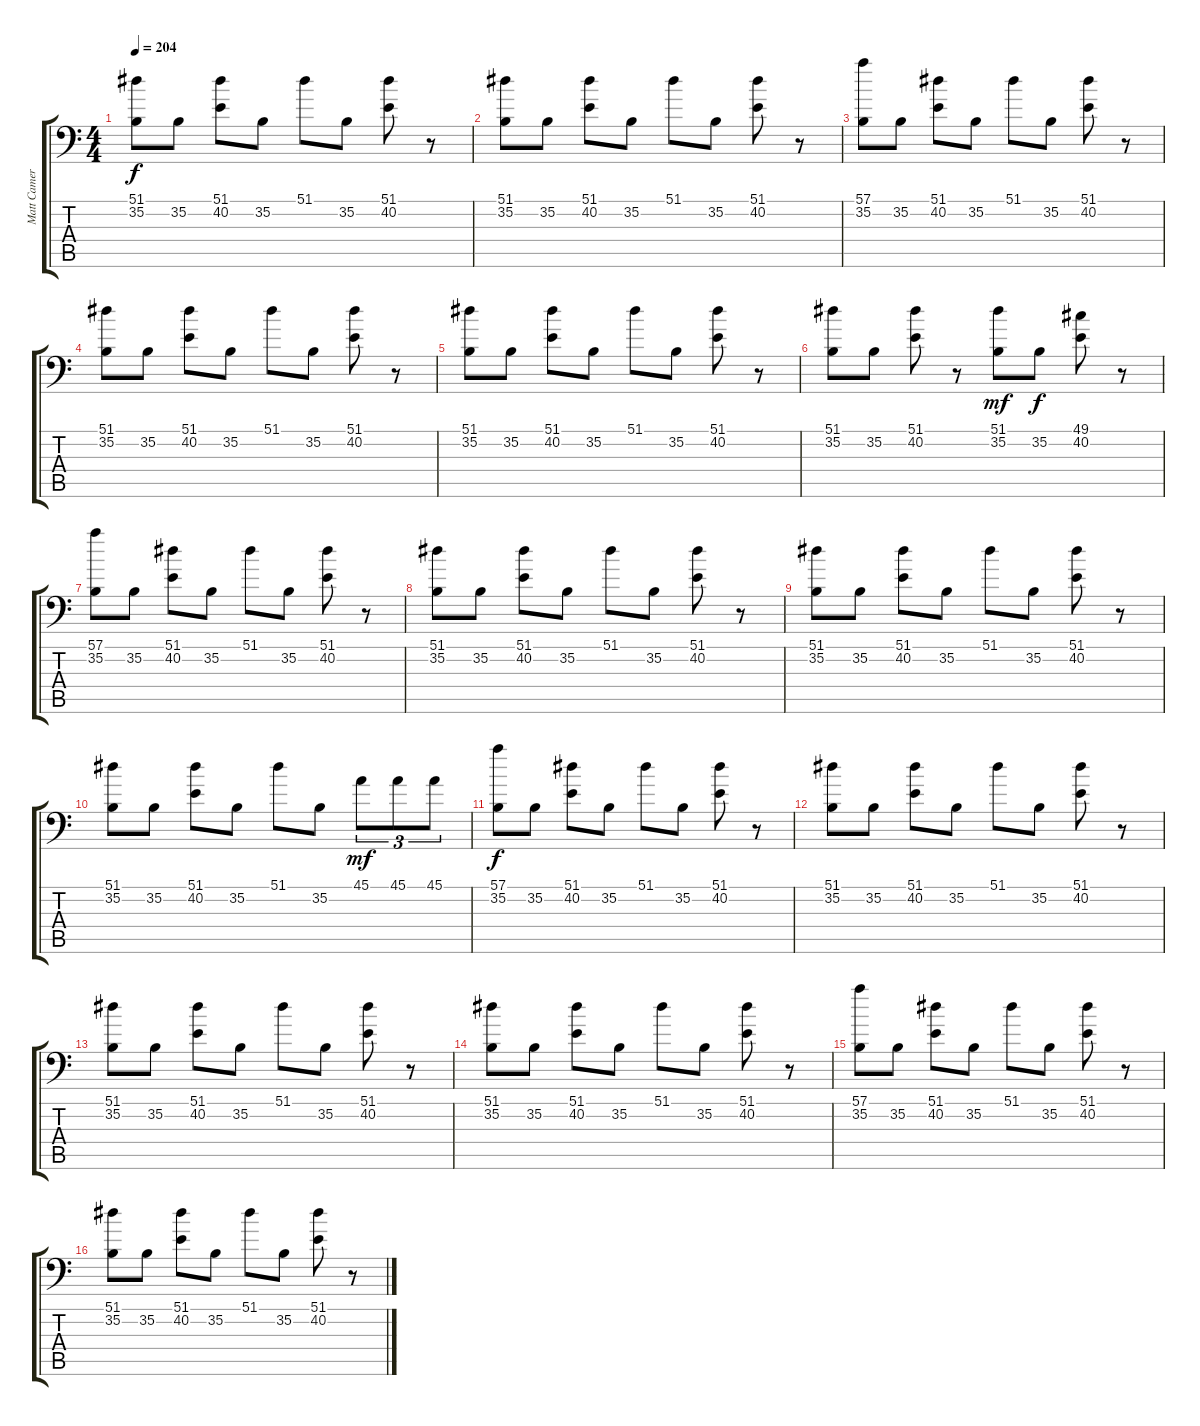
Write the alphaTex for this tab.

\track ("Matt Cameron - Drum Set" "Matt Camer") {instrument acousticgrandpiano}
\staff {score tabs}
\tuning (C-1 C-1 C-1 C-1 C-1 C-1) {hide}
\ts (4 4)
\tempo 204
\clef f4
\ks c
(51.1 35.2).8{dy f} 35.2.8 (51.1 40.2).8 35.2.8 51.1.8 35.2.8 (51.1 40.2).8 r.8 |
(51.1 35.2).8 35.2.8 (51.1 40.2).8 35.2.8 51.1.8 35.2.8 (51.1 40.2).8 r.8 |
(57.1 35.2).8 35.2.8 (51.1 40.2).8 35.2.8 51.1.8 35.2.8 (51.1 40.2).8 r.8 |
(51.1 35.2).8 35.2.8 (51.1 40.2).8 35.2.8 51.1.8 35.2.8 (51.1 40.2).8 r.8 |
(51.1 35.2).8 35.2.8 (51.1 40.2).8 35.2.8 51.1.8 35.2.8 (51.1 40.2).8 r.8 |
(51.1 35.2).8 35.2.8 (51.1 40.2).8 r.8 (51.1 35.2).8{dy mf} 35.2.8{dy f} (49.1 40.2).8 r.8 |
(57.1 35.2).8 35.2.8 (51.1 40.2).8 35.2.8 51.1.8 35.2.8 (51.1 40.2).8 r.8 |
(51.1 35.2).8 35.2.8 (51.1 40.2).8 35.2.8 51.1.8 35.2.8 (51.1 40.2).8 r.8 |
(51.1 35.2).8 35.2.8 (51.1 40.2).8 35.2.8 51.1.8 35.2.8 (51.1 40.2).8 r.8 |
(51.1 35.2).8 35.2.8 (51.1 40.2).8 35.2.8 51.1.8 35.2.8 45.1.8{tu (3 2) dy mf} 45.1.8{tu (3 2)} 45.1.8{tu (3 2)} |
(57.1 35.2).8{dy f} 35.2.8 (51.1 40.2).8 35.2.8 51.1.8 35.2.8 (51.1 40.2).8 r.8 |
(51.1 35.2).8 35.2.8 (51.1 40.2).8 35.2.8 51.1.8 35.2.8 (51.1 40.2).8 r.8 |
(51.1 35.2).8 35.2.8 (51.1 40.2).8 35.2.8 51.1.8 35.2.8 (51.1 40.2).8 r.8 |
(51.1 35.2).8 35.2.8 (51.1 40.2).8 35.2.8 51.1.8 35.2.8 (51.1 40.2).8 r.8 |
(57.1 35.2).8 35.2.8 (51.1 40.2).8 35.2.8 51.1.8 35.2.8 (51.1 40.2).8 r.8 |
(51.1 35.2).8 35.2.8 (51.1 40.2).8 35.2.8 51.1.8 35.2.8 (51.1 40.2).8 r.8
